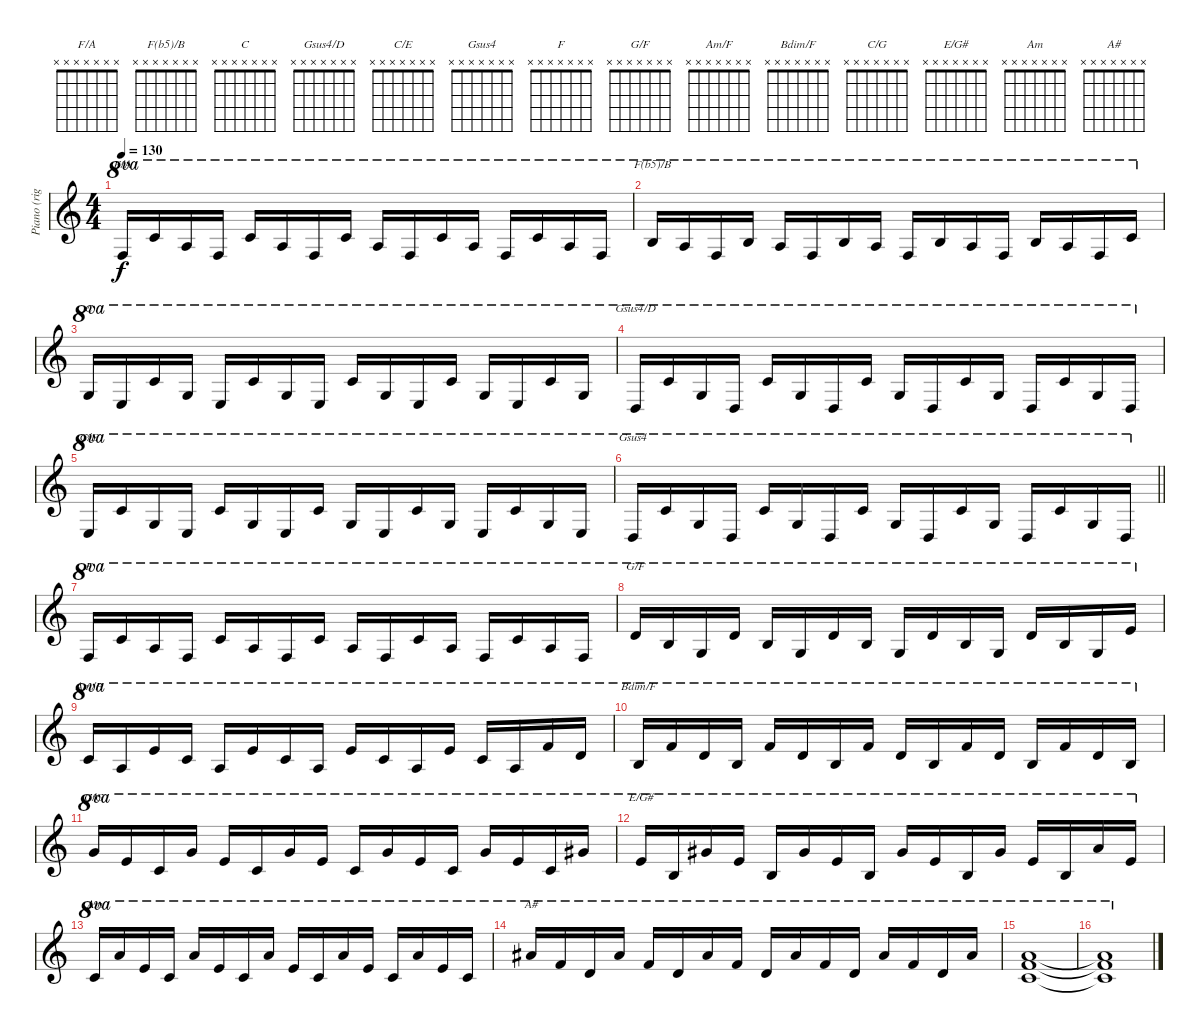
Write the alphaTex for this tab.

\track ("Piano (right hand)" "Piano (rig") {instrument acousticgrandpiano}
\staff {score}
\tuning (E4 B3 G3 D3 A2 E2 B1) {hide}
\chord ("F/A" x x x x x x x)
\chord ("F(b5)/B" x x x x x x x)
\chord ("C" x x x x x x x)
\chord ("Gsus4/D" x x x x x x x)
\chord ("C/E" x x x x x x x)
\chord ("Gsus4" x x x x x x x)
\chord ("F" x x x x x x x)
\chord ("G/F" x x x x x x x)
\chord ("Am/F" x x x x x x x)
\chord ("Bdim/F" x x x x x x x)
\chord ("C/G" x x x x x x x)
\chord ("E/G#" x x x x x x x)
\chord ("Am" x x x x x x x)
\chord ("A#" x x x x x x x)
\ts (4 4)
\tempo 130
\clef g2
\ks c
10.3.16{ch "F/A" ot 8va dy f} 8.1.16{ot 8va} 10.2.16{ot 8va} 10.3.16{ot 8va} 8.1.16{ot 8va} 10.2.16{ot 8va} 10.3.16{ot 8va} 8.1.16{ot 8va} 10.2.16{ot 8va} 10.3.16{ot 8va} 8.1.16{ot 8va} 10.2.16{ot 8va} 10.3.16{ot 8va} 8.1.16{ot 8va} 10.2.16{ot 8va} 10.3.16{ot 8va} |
7.1.16{ch "F(b5)/B" ot 8va} 10.2.16{ot 8va} 10.3.16{ot 8va} 7.1.16{ot 8va} 10.2.16{ot 8va} 10.3.16{ot 8va} 7.1.16{ot 8va} 10.2.16{ot 8va} 10.3.16{ot 8va} 7.1.16{ot 8va} 10.2.16{ot 8va} 10.3.16{ot 8va} 7.1.16{ot 8va} 10.2.16{ot 8va} 10.3.16{ot 8va} 8.1.16{ot 8va} |
8.2.16{ch "C" ot 8va} 9.3.16{ot 8va} 8.1.16{ot 8va} 8.2.16{ot 8va} 9.3.16{ot 8va} 8.1.16{ot 8va} 8.2.16{ot 8va} 9.3.16{ot 8va} 8.1.16{ot 8va} 8.2.16{ot 8va} 9.3.16{ot 8va} 8.1.16{ot 8va} 8.2.16{ot 8va} 9.3.16{ot 8va} 8.1.16{ot 8va} 8.2.16{ot 8va} |
7.3.16{ch "Gsus4/D" ot 8va} 8.1.16{ot 8va} 8.2.16{ot 8va} 7.3.16{ot 8va} 8.1.16{ot 8va} 8.2.16{ot 8va} 7.3.16{ot 8va} 8.1.16{ot 8va} 8.2.16{ot 8va} 7.3.16{ot 8va} 8.1.16{ot 8va} 8.2.16{ot 8va} 7.3.16{ot 8va} 8.1.16{ot 8va} 8.2.16{ot 8va} 7.3.16{ot 8va} |
9.3.16{ch "C/E" ot 8va} 8.1.16{ot 8va} 8.2.16{ot 8va} 9.3.16{ot 8va} 8.1.16{ot 8va} 8.2.16{ot 8va} 9.3.16{ot 8va} 8.1.16{ot 8va} 8.2.16{ot 8va} 9.3.16{ot 8va} 8.1.16{ot 8va} 8.2.16{ot 8va} 9.3.16{ot 8va} 8.1.16{ot 8va} 8.2.16{ot 8va} 9.3.16{ot 8va} |
\barLineRight lightlight
7.3.16{ch "Gsus4" ot 8va} 8.1.16{ot 8va} 8.2.16{ot 8va} 7.3.16{ot 8va} 8.1.16{ot 8va} 8.2.16{ot 8va} 7.3.16{ot 8va} 8.1.16{ot 8va} 8.2.16{ot 8va} 7.3.16{ot 8va} 8.1.16{ot 8va} 8.2.16{ot 8va} 7.3.16{ot 8va} 8.1.16{ot 8va} 8.2.16{ot 8va} 7.3.16{ot 8va} |
10.3.16{ch "F" ot 8va} 8.1.16{ot 8va} 10.2.16{ot 8va} 10.3.16{ot 8va} 8.1.16{ot 8va} 10.2.16{ot 8va} 10.3.16{ot 8va} 8.1.16{ot 8va} 10.2.16{ot 8va} 10.3.16{ot 8va} 8.1.16{ot 8va} 10.2.16{ot 8va} 10.3.16{ot 8va} 8.1.16{ot 8va} 10.2.16{ot 8va} 10.3.16{ot 8va} |
10.1.16{ch "G/F" ot 8va} 12.2.16{ot 8va} 12.3.16{ot 8va} 10.1.16{ot 8va} 12.2.16{ot 8va} 12.3.16{ot 8va} 10.1.16{ot 8va} 12.2.16{ot 8va} 12.3.16{ot 8va} 10.1.16{ot 8va} 12.2.16{ot 8va} 12.3.16{ot 8va} 10.1.16{ot 8va} 12.2.16{ot 8va} 12.3.16{ot 8va} 12.1.16{ot 8va} |
13.2.16{ch "Am/F" ot 8va} 14.3.16{ot 8va} 12.1.16{ot 8va} 13.2.16{ot 8va} 14.3.16{ot 8va} 12.1.16{ot 8va} 13.2.16{ot 8va} 14.3.16{ot 8va} 12.1.16{ot 8va} 13.2.16{ot 8va} 14.3.16{ot 8va} 12.1.16{ot 8va} 13.2.16{ot 8va} 14.3.16{ot 8va} 13.1.16{ot 8va} 15.2.16{ot 8va} |
16.3.16{ch "Bdim/F" ot 8va} 13.1.16{ot 8va} 15.2.16{ot 8va} 16.3.16{ot 8va} 13.1.16{ot 8va} 15.2.16{ot 8va} 16.3.16{ot 8va} 13.1.16{ot 8va} 15.2.16{ot 8va} 16.3.16{ot 8va} 13.1.16{ot 8va} 15.2.16{ot 8va} 16.3.16{ot 8va} 13.1.16{ot 8va} 15.2.16{ot 8va} 16.3.16{ot 8va} |
15.1.16{ch "C/G" ot 8va} 17.2.16{ot 8va} 17.3.16{ot 8va} 15.1.16{ot 8va} 17.2.16{ot 8va} 17.3.16{ot 8va} 15.1.16{ot 8va} 17.2.16{ot 8va} 17.3.16{ot 8va} 15.1.16{ot 8va} 17.2.16{ot 8va} 17.3.16{ot 8va} 15.1.16{ot 8va} 17.2.16{ot 8va} 17.3.16{ot 8va} 16.1.16{ot 8va} |
17.2.16{ch "E/G#" ot 8va} 16.3.16{ot 8va} 16.1.16{ot 8va} 17.2.16{ot 8va} 16.3.16{ot 8va} 16.1.16{ot 8va} 17.2.16{ot 8va} 16.3.16{ot 8va} 16.1.16{ot 8va} 17.2.16{ot 8va} 16.3.16{ot 8va} 16.1.16{ot 8va} 17.2.16{ot 8va} 16.3.16{ot 8va} 17.1.16{ot 8va} 17.2.16{ot 8va} |
17.3.16{ch "Am" ot 8va} 17.1.16{ot 8va} 17.2.16{ot 8va} 17.3.16{ot 8va} 17.1.16{ot 8va} 17.2.16{ot 8va} 17.3.16{ot 8va} 17.1.16{ot 8va} 17.2.16{ot 8va} 17.3.16{ot 8va} 17.1.16{ot 8va} 17.2.16{ot 8va} 17.3.16{ot 8va} 17.1.16{ot 8va} 17.2.16{ot 8va} 17.3.16{ot 8va} |
18.1.16{ch "A#" ot 8va} 18.2.16{ot 8va} 19.3.16{ot 8va} 18.1.16{ot 8va} 18.2.16{ot 8va} 19.3.16{ot 8va} 18.1.16{ot 8va} 18.2.16{ot 8va} 19.3.16{ot 8va} 18.1.16{ot 8va} 18.2.16{ot 8va} 19.3.16{ot 8va} 18.1.16{ot 8va} 18.2.16{ot 8va} 19.3.16{ot 8va} 18.1.16{ot 8va} |
(17.1 18.2 17.3).1{ot 8va} |
(17.1{t} 18.2{t} 17.3{t}).1{ot 8va}
